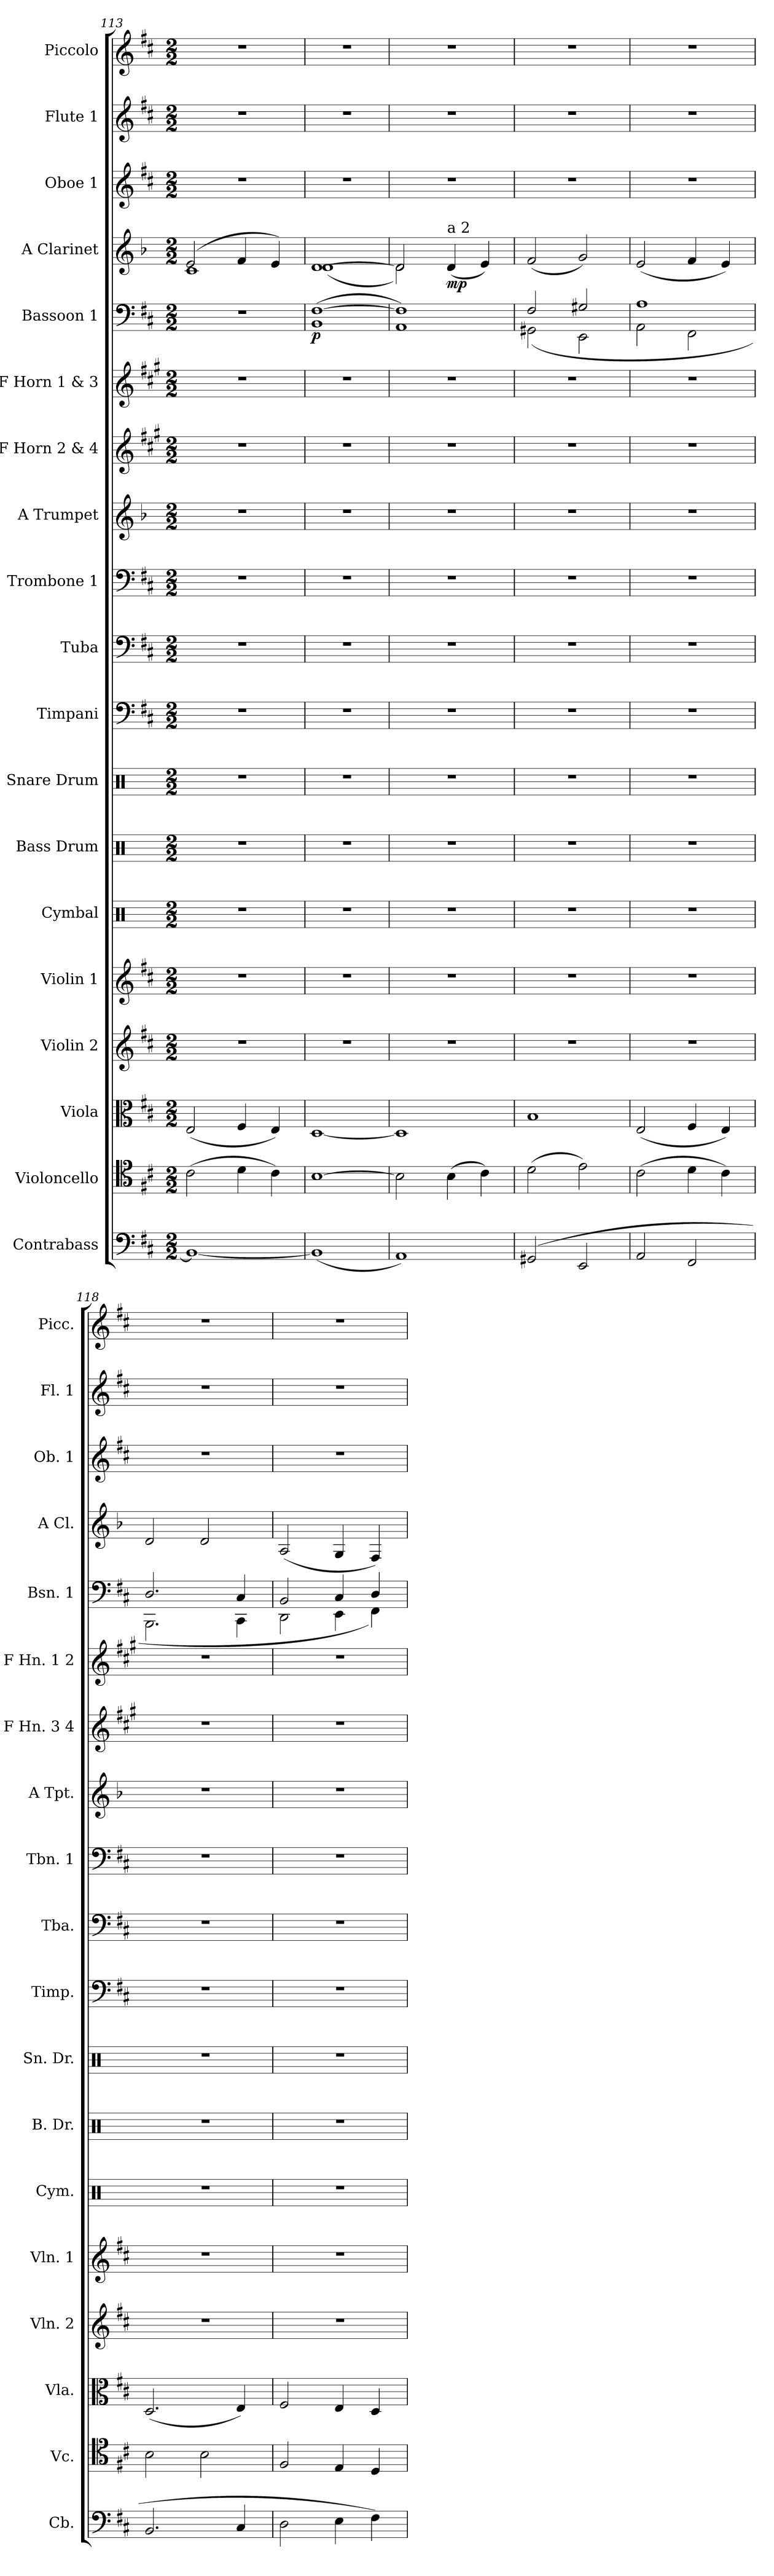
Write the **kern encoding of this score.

**kern	**kern	**kern	**kern	**kern	**kern	**kern	**kern	**kern	**kern	**kern	**kern	**kern	**kern	**kern	**dynam	**kern	**dynam	**kern	**kern	**kern
*part19	*part18	*part17	*part16	*part15	*part14	*part13	*part12	*part11	*part10	*part9	*part8	*part7	*part6	*part5	*part5	*part4	*part4	*part3	*part2	*part1
*staff19	*staff18	*staff17	*staff16	*staff15	*staff14	*staff13	*staff12	*staff11	*staff10	*staff9	*staff8	*staff7	*staff6	*staff5	*staff5	*staff4	*staff4	*staff3	*staff2	*staff1
*I"Contrabass	*I"Violoncello	*I"Viola	*I"Violin 2	*I"Violin 1	*I"Cymbal	*I"Bass Drum	*I"Snare Drum	*I"Timpani	*I"Tuba	*I"Trombone 1	*I"A Trumpet	*I"F Horn 2 &amp; 4	*I"F Horn 1 &amp; 3	*I"Bassoon 1	*	*I"A Clarinet	*	*I"Oboe 1	*I"Flute 1	*I"Piccolo
*I'Cb.	*I'Vc.	*I'Vla.	*I'Vln. 2	*I'Vln. 1	*I'Cym.	*I'B. Dr.	*I'Sn. Dr.	*I'Timp.	*I'Tba.	*I'Tbn. 1	*I'A Tpt.	*I'F Hn. 3 4	*I'F Hn. 1 2	*I'Bsn. 1	*	*I'A Cl.	*	*I'Ob. 1	*I'Fl. 1	*I'Picc.
*clefF4	*clefC4	*clefC3	*clefG2	*clefG2	*clefX	*clefX	*clefX	*clefF4	*clefF4	*clefF4	*clefG2	*clefG2	*clefG2	*clefF4	*	*clefG2	*	*clefG2	*clefG2	*clefG2
*ITrd7c12	*	*	*	*	*	*	*	*	*	*	*ITrd2c3	*ITrd4c7	*ITrd4c7	*	*	*ITrd2c3	*	*	*	*ITrd-7c-12
*k[f#c#]	*k[f#c#]	*k[f#c#]	*k[f#c#]	*k[f#c#]	*k[]	*k[]	*k[]	*k[f#c#]	*k[f#c#]	*k[f#c#]	*k[f#c#]	*k[f#c#]	*k[f#c#]	*k[f#c#]	*	*k[f#c#]	*	*k[f#c#]	*k[f#c#]	*k[f#c#]
*M2/2	*M2/2	*M2/2	*M2/2	*M2/2	*M2/2	*M2/2	*M2/2	*M2/2	*M2/2	*M2/2	*M2/2	*M2/2	*M2/2	*M2/2	*	*M2/2	*	*M2/2	*M2/2	*M2/2
=113	=113	=113	=113	=113	=113	=113	=113	=113	=113	=113	=113	=113	=113	=113	=113	=113	=113	=113	=113	=113
*	*	*	*	*	*	*	*	*	*	*	*	*	*	*	*	*^	*	*	*	*
1BBB_	(2c#\	(2E/	1r	1r	1r	1r	1r	1r	1r	1r	1r	1r	1r	1r	.	(2c#/	1A	.	1r	1r	1r
.	4d\	4F#/	.	.	.	.	.	.	.	.	.	.	.	.	.	4d/	.	.	.	.	.
.	4c#\)	4E/)	.	.	.	.	.	.	.	.	.	.	.	.	.	4c#/)	.	.	.	.	.
=114	=114	=114	=114	=114	=114	=114	=114	=114	=114	=114	=114	=114	=114	=114	=114	=114	=114	=114	=114	=114	=114
!	!	!	!	!	!	!	!	!	!	!	!	!	!	!	!LO:DY:b	!	!	!	!	!	!
(1BBB]	[1B	[1D	1r	1r	1r	1r	1r	1r	1r	1r	1r	1r	1r	(1BB [1F#	p	[1B	(1B	.	1r	1r	1r
=115	=115	=115	=115	=115	=115	=115	=115	=115	=115	=115	=115	=115	=115	=115	=115	=115	=115	=115	=115	=115	=115
1AAA)	2B\]	1D]	1r	1r	1r	1r	1r	1r	1r	1r	1r	1r	1r	1AA 1F#])	.	2B/]	2B\)	.	1r	1r	1r
!	!	!	!	!	!	!	!	!	!	!	!	!	!	!	!	!LO:TX:a:t=a 2	!	!	!	!	!
!	!	!	!	!	!	!	!	!	!	!	!	!	!	!	!	!	!	!LO:DY:b	!	!	!
.	(4B\	.	.	.	.	.	.	.	.	.	.	.	.	.	.	(4B/	2ryy	mp	.	.	.
.	4c#\)	.	.	.	.	.	.	.	.	.	.	.	.	.	.	4c#/)	.	.	.	.	.
*	*	*	*	*	*	*	*	*	*	*	*	*	*	*	*	*v	*v	*	*	*	*
=116	=116	=116	=116	=116	=116	=116	=116	=116	=116	=116	=116	=116	=116	=116	=116	=116	=116	=116	=116	=116
*	*	*	*	*	*	*	*	*	*	*	*	*	*	*^	*	*	*	*	*	*
(2GGG#X/	(2d\	1B	1r	1r	1r	1r	1r	1r	1r	1r	1r	1r	1r	2F#/	(2GG#X\	.	(2d/	.	1r	1r	1r
2EEE/	2e\)	.	.	.	.	.	.	.	.	.	.	.	.	2G#X/	2EE\	.	2e/)	.	.	.	.
=117	=117	=117	=117	=117	=117	=117	=117	=117	=117	=117	=117	=117	=117	=117	=117	=117	=117	=117	=117	=117	=117
2AAA/	(2c#\	(2E/	1r	1r	1r	1r	1r	1r	1r	1r	1r	1r	1r	1A	2AA\	.	(2c#/	.	1r	1r	1r
2FFF#/	4d\	4F#/	.	.	.	.	.	.	.	.	.	.	.	.	2FF#\	.	4d/	.	.	.	.
.	4c#\)	4E/)	.	.	.	.	.	.	.	.	.	.	.	.	.	.	4c#/)	.	.	.	.
=118	=118	=118	=118	=118	=118	=118	=118	=118	=118	=118	=118	=118	=118	=118	=118	=118	=118	=118	=118	=118	=118
2.BBB/	2B\	(2.D/	1r	1r	1r	1r	1r	1r	1r	1r	1r	1r	1r	2.D/	2.BBB\	.	2B/	.	1r	1r	1r
.	2B\	.	.	.	.	.	.	.	.	.	.	.	.	.	.	.	2B/	.	.	.	.
4CC#/	.	4E/)	.	.	.	.	.	.	.	.	.	.	.	4C#/	4CC#\	.	.	.	.	.	.
=119	=119	=119	=119	=119	=119	=119	=119	=119	=119	=119	=119	=119	=119	=119	=119	=119	=119	=119	=119	=119	=119
2DD\	2F#/	2F#/	1r	1r	1r	1r	1r	1r	1r	1r	1r	1r	1r	2BB/	2DD\	.	(2F#/	.	1r	1r	1r
4EE\	4E/	4E/	.	.	.	.	.	.	.	.	.	.	.	4C#/	4EE\	.	4E/	.	.	.	.
4FF#\)	4D/	4D/	.	.	.	.	.	.	.	.	.	.	.	4D/	4FF#\)	.	4D/)	.	.	.	.
*	*	*	*	*	*	*	*	*	*	*	*	*	*	*v	*v	*	*	*	*	*	*
=	=	=	=	=	=	=	=	=	=	=	=	=	=	=	=	=	=	=	=	=
*-	*-	*-	*-	*-	*-	*-	*-	*-	*-	*-	*-	*-	*-	*-	*-	*-	*-	*-	*-	*-
